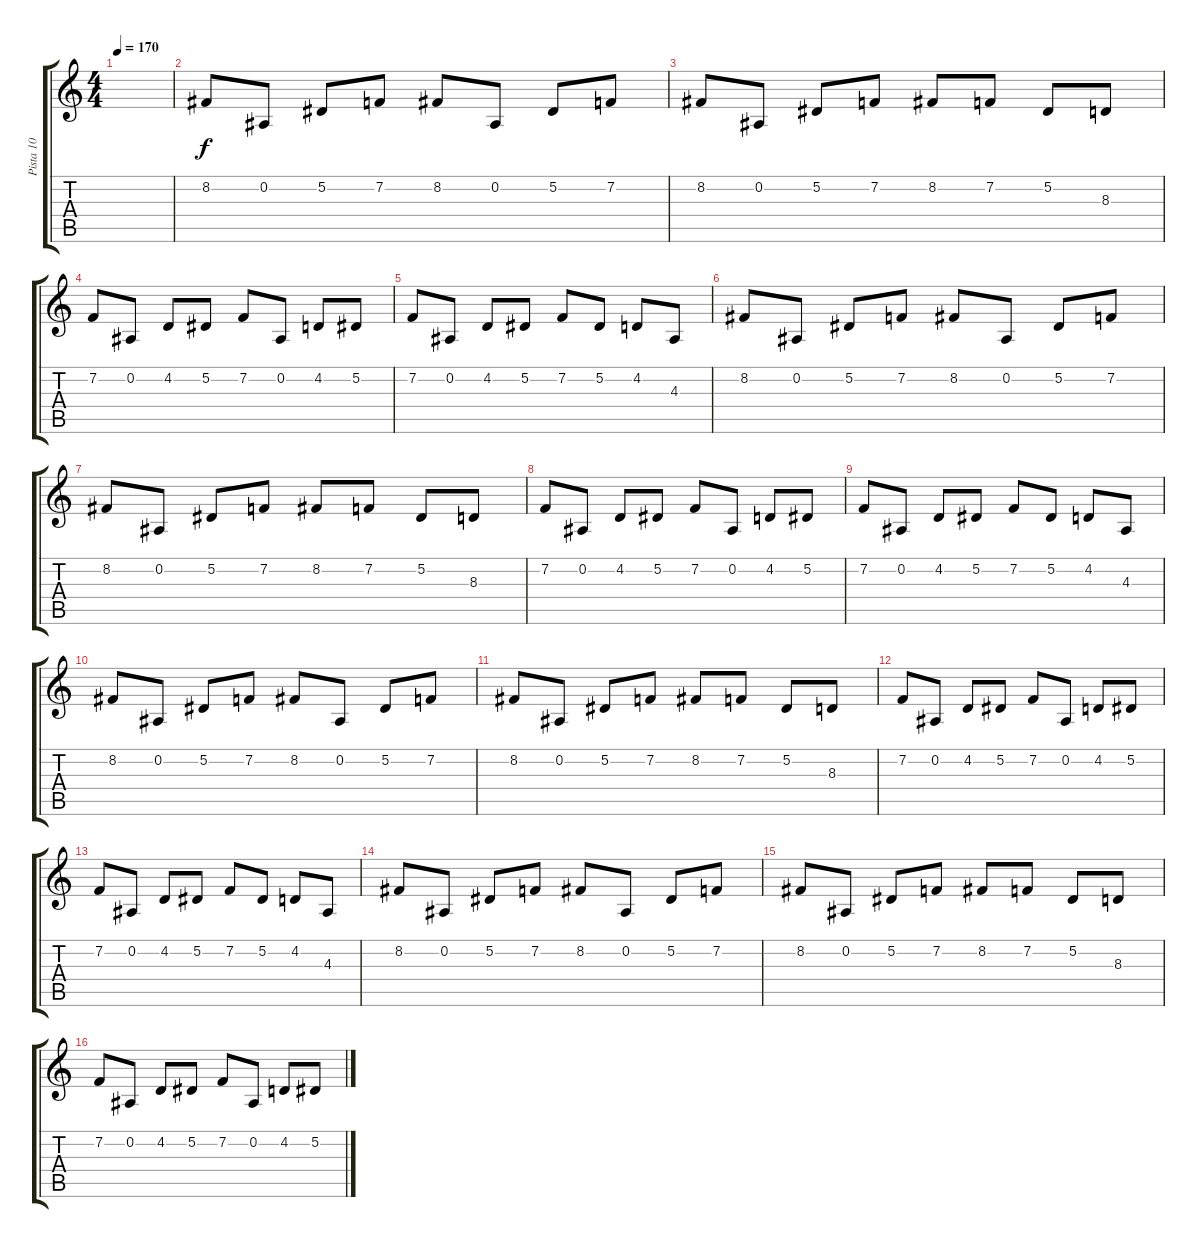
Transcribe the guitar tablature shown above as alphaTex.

\track ("Pista 10" "Pista 10") {instrument englishhorn}
\staff {score tabs}
\tuning (Eb4 Bb3 Gb3 Db3 Ab2 Eb2) {hide}
\ts (4 4)
\tempo 170
\clef g2
\ks c
|
8.2.8 0.2.8 5.2.8 7.2.8 8.2.8 0.2.8 5.2.8 7.2.8 |
8.2.8 0.2.8 5.2.8 7.2.8 8.2.8 7.2.8 5.2.8 8.3.8 |
7.2.8 0.2.8 4.2.8 5.2.8 7.2.8 0.2.8 4.2.8 5.2.8 |
7.2.8 0.2.8 4.2.8 5.2.8 7.2.8 5.2.8 4.2.8 4.3.8 |
8.2.8 0.2.8 5.2.8 7.2.8 8.2.8 0.2.8 5.2.8 7.2.8 |
8.2.8 0.2.8 5.2.8 7.2.8 8.2.8 7.2.8 5.2.8 8.3.8 |
7.2.8 0.2.8 4.2.8 5.2.8 7.2.8 0.2.8 4.2.8 5.2.8 |
7.2.8 0.2.8 4.2.8 5.2.8 7.2.8 5.2.8 4.2.8 4.3.8 |
8.2.8 0.2.8 5.2.8 7.2.8 8.2.8 0.2.8 5.2.8 7.2.8 |
8.2.8 0.2.8 5.2.8 7.2.8 8.2.8 7.2.8 5.2.8 8.3.8 |
7.2.8 0.2.8 4.2.8 5.2.8 7.2.8 0.2.8 4.2.8 5.2.8 |
7.2.8 0.2.8 4.2.8 5.2.8 7.2.8 5.2.8 4.2.8 4.3.8 |
8.2.8 0.2.8 5.2.8 7.2.8 8.2.8 0.2.8 5.2.8 7.2.8 |
8.2.8 0.2.8 5.2.8 7.2.8 8.2.8 7.2.8 5.2.8 8.3.8 |
7.2.8 0.2.8 4.2.8 5.2.8 7.2.8 0.2.8 4.2.8 5.2.8
